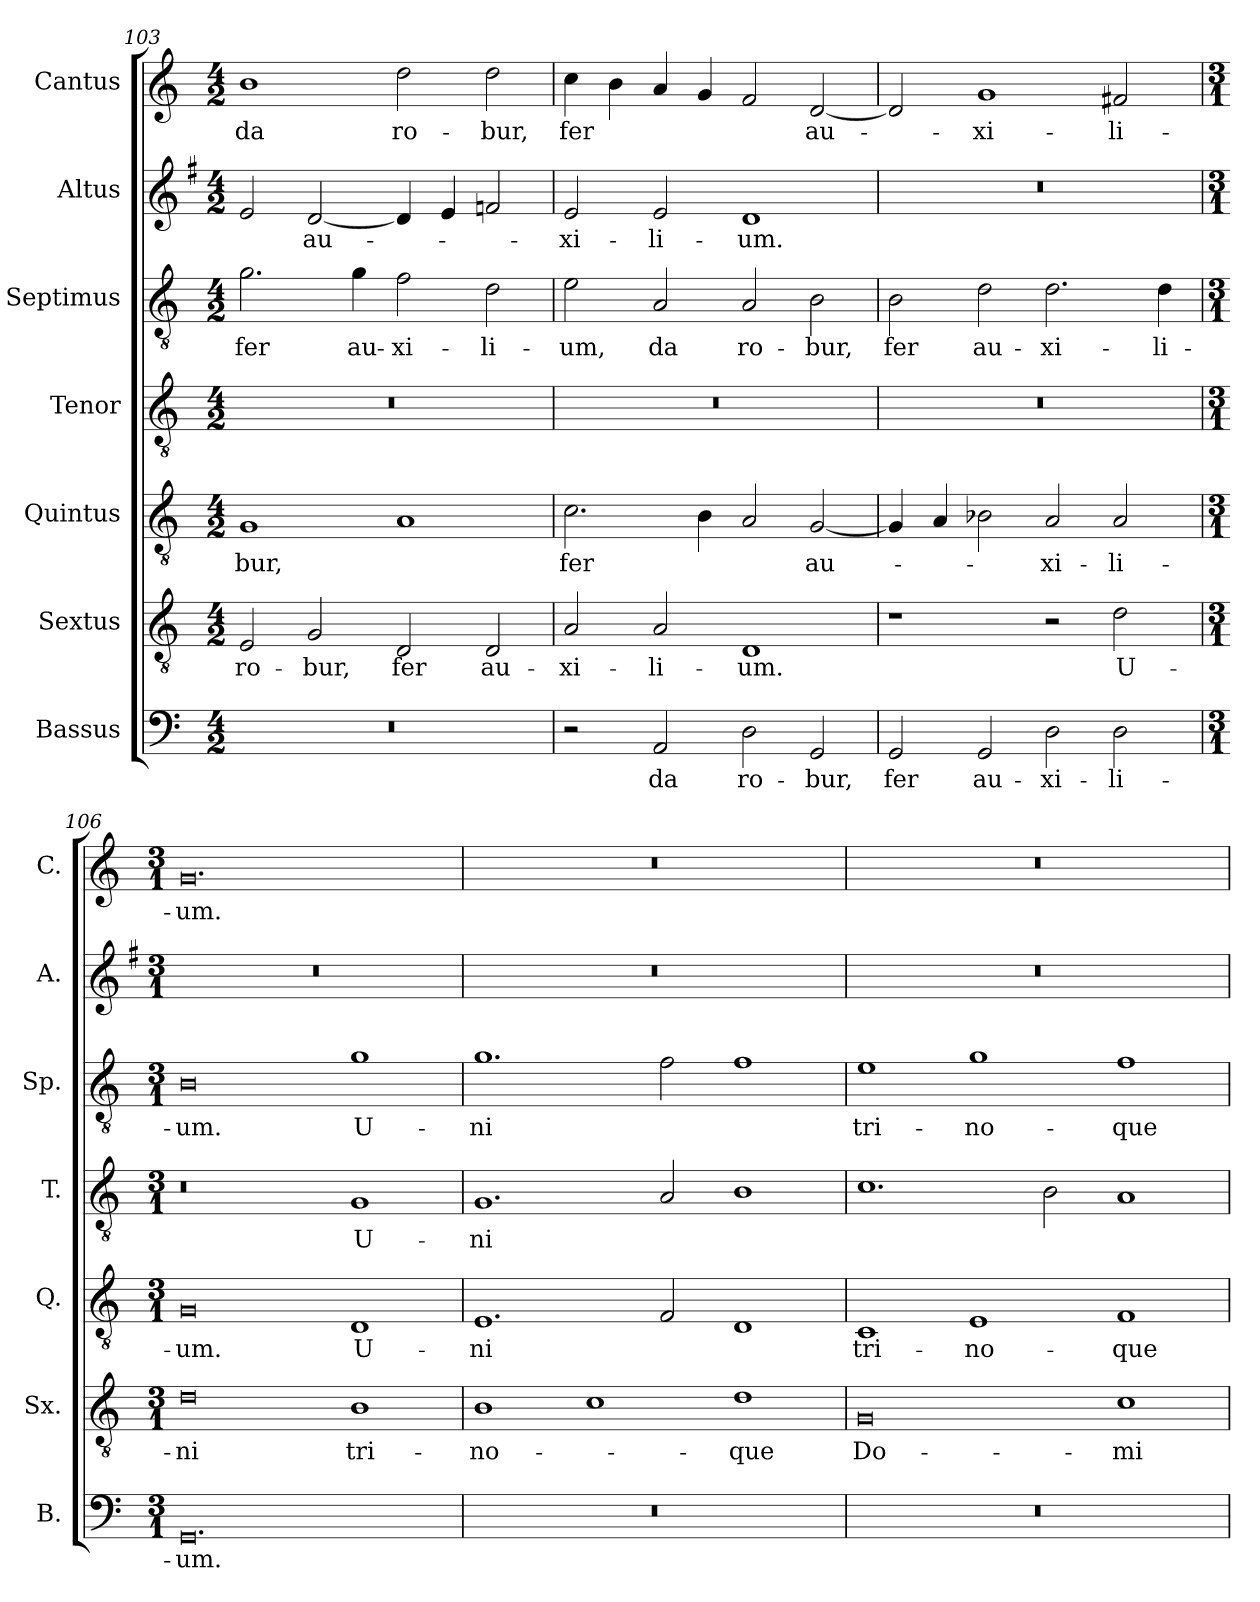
**kern	**text	**kern	**text	**kern	**text	**kern	**text	**kern	**text	**kern	**text	**kern	**text
*part7	*part7	*part6	*part6	*part5	*part5	*part4	*part4	*part3	*part3	*part2	*part2	*part1	*part1
*staff7	*staff7	*staff6	*staff6	*staff5	*staff5	*staff4	*staff4	*staff3	*staff3	*staff2	*staff2	*staff1	*staff1
*I"Bassus	*	*I"Sextus	*	*I"Quintus	*	*I"Tenor	*	*I"Septimus	*	*I"Altus	*	*I"Cantus	*
*I'B.	*	*I'Sx.	*	*I'Q.	*	*I'T.	*	*I'Sp.	*	*I'A.	*	*I'C.	*
*clefF4	*	*clefGv2	*	*clefGv2	*	*clefGv2	*	*clefGv2	*	*clefG2	*	*clefG2	*
*k[]	*	*k[]	*	*k[]	*	*k[]	*	*k[]	*	*k[f#]	*	*k[]	*
*M4/2	*	*M4/2	*	*M4/2	*	*M4/2	*	*M4/2	*	*M4/2	*	*M4/2	*
=103	=103	=103	=103	=103	=103	=103	=103	=103	=103	=103	=103	=103	=103
0r	.	2E/	ro-	1G	-bur,	0r	.	2.g\	fer	2e/	.	1b	da
.	.	2G/	-bur,	.	.	.	.	.	.	[2d/	au-	.	.
.	.	.	.	.	.	.	.	4g\	au-	.	.	.	.
.	.	2D/	fer	1A	.	.	.	2f\	-xi-	4d/]	.	2dd\	ro-
.	.	.	.	.	.	.	.	.	.	4e/	.	.	.
.	.	2D/	au-	.	.	.	.	2d\	-li-	2fn/	.	2dd\	-bur,
!!LO:LB:g=z
=104	=104	=104	=104	=104	=104	=104	=104	=104	=104	=104	=104	=104	=104
2r	.	2A/	-xi-	2.c\	fer	0r	.	2e\	-um,	2e/	-xi-	4cc\	fer
.	.	.	.	.	.	.	.	.	.	.	.	4b\	.
2AA/	da	2A/	-li-	.	.	.	.	2A/	da	2e/	-li-	4a/	.
.	.	.	.	4B\	.	.	.	.	.	.	.	4g/	.
2D\	ro-	1D	-um.	2A/	.	.	.	2A/	ro-	1d	-um.	2f/	.
2GG/	-bur,	.	.	[2G/	au-	.	.	2B\	-bur,	.	.	[2d/	au-
=105	=105	=105	=105	=105	=105	=105	=105	=105	=105	=105	=105	=105	=105
2GG/	fer	1r	.	4G/]	.	0r	.	2B\	fer	0r	.	2d/]	.
.	.	.	.	4A/	.	.	.	.	.	.	.	.	.
2GG/	au-	.	.	2B-X\	.	.	.	2d\	au-	.	.	1g	-xi-
2D\	-xi-	2r	.	2A/	-xi-	.	.	2.d\	-xi-	.	.	.	.
2D\	-li-	2d\	U-	2A/	-li-	.	.	.	.	.	.	2f#X/	-li-
.	.	.	.	.	.	.	.	4d\	-li-	.	.	.	.
=106	=106	=106	=106	=106	=106	=106	=106	=106	=106	=106	=106	=106	=106
*M3/1	*	*M3/1	*	*M3/1	*	*M3/1	*	*M3/1	*	*M3/1	*	*M3/1	*
0.GG	-um.	0d	-ni	0G	-um.	0r	.	0B	-um.	0.r	.	0.g	-um.
.	.	1B	tri-	1D	U-	1G	U-	1g	U-	.	.	.	.
=107	=107	=107	=107	=107	=107	=107	=107	=107	=107	=107	=107	=107	=107
0.r	.	1B	-no-	1.E	-ni	1.G	-ni	1.g	-ni	0.r	.	0.r	.
.	.	1c	.	.	.	.	.	.	.	.	.	.	.
.	.	.	.	2F/	.	2A/	.	2f\	.	.	.	.	.
.	.	1d	-que	1D	.	1B	.	1f	.	.	.	.	.
=108	=108	=108	=108	=108	=108	=108	=108	=108	=108	=108	=108	=108	=108
0.r	.	0G	Do-	1C	tri-	1.c	.	1e	tri-	0.r	.	0.r	.
.	.	.	.	1E	-no-	.	.	1g	-no-	.	.	.	.
.	.	.	.	.	.	2B\	.	.	.	.	.	.	.
.	.	1c	-mi-	1F	-que	1A	.	1f	-que	.	.	.	.
=	=	=	=	=	=	=	=	=	=	=	=	=	=
*-	*-	*-	*-	*-	*-	*-	*-	*-	*-	*-	*-	*-	*-
